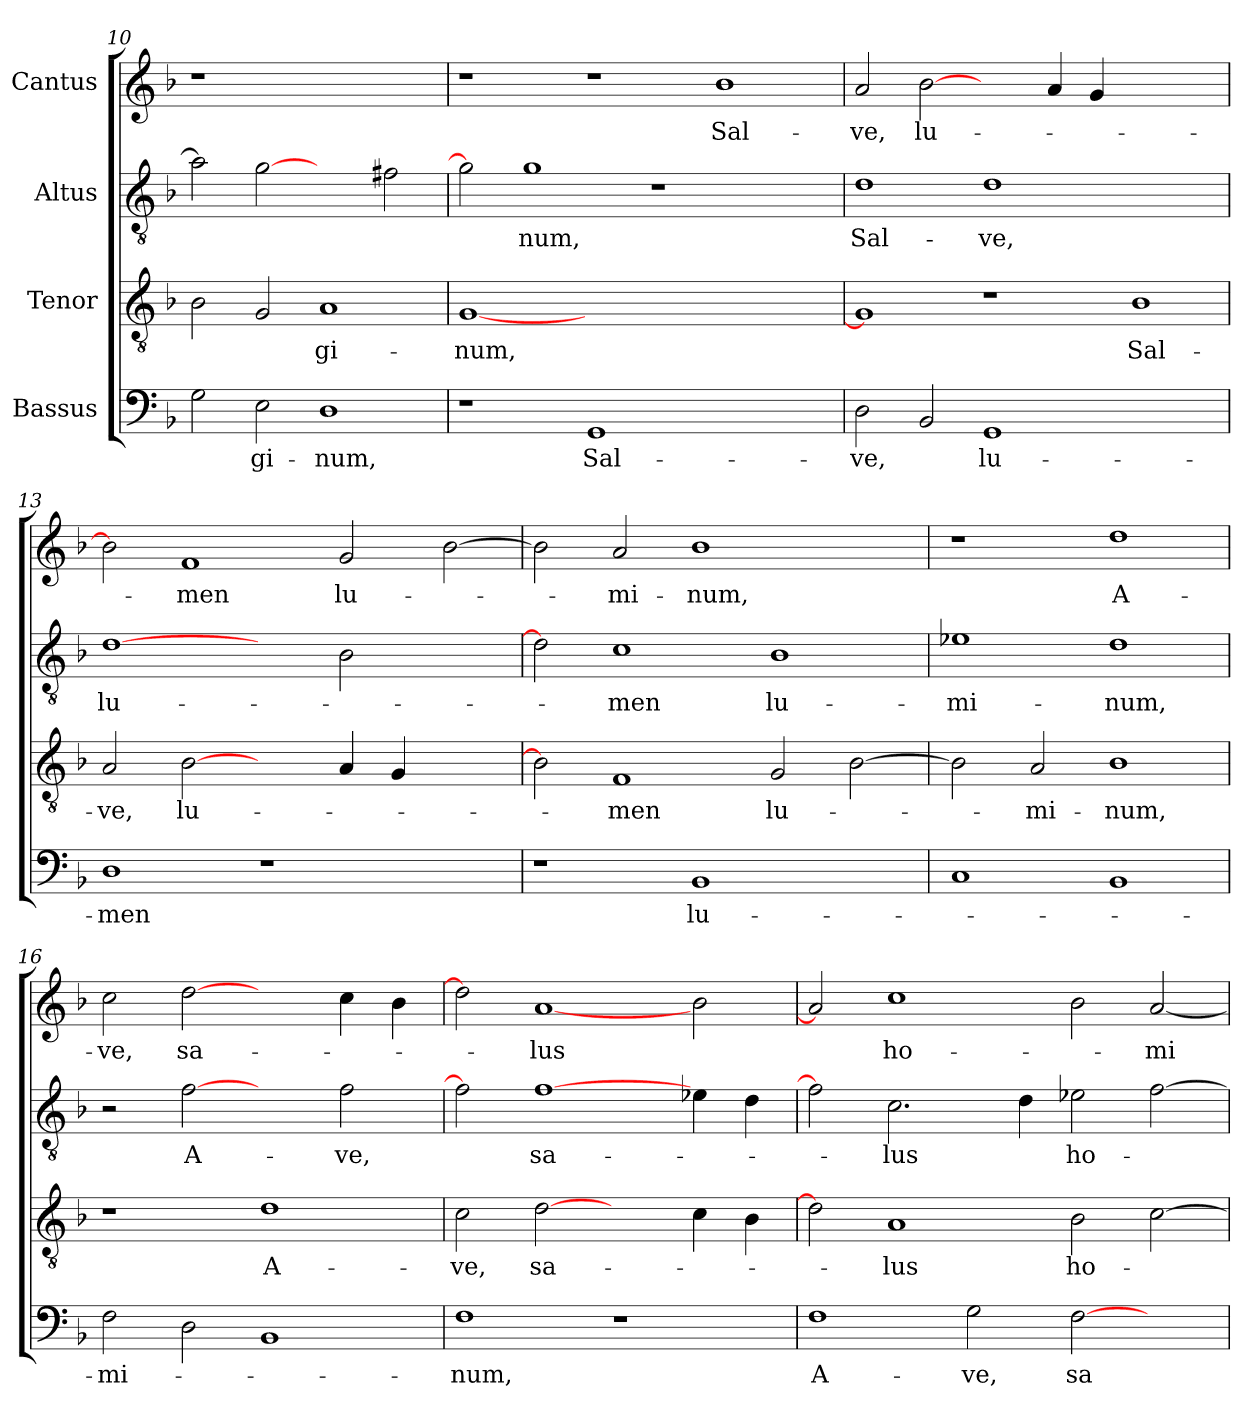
**kern	**text	**kern	**text	**kern	**text	**kern	**text
*part4	*part4	*part3	*part3	*part2	*part2	*part1	*part1
*staff4	*staff4	*staff3	*staff3	*staff2	*staff2	*staff1	*staff1
*I"Bassus	*	*I"Tenor	*	*I"Altus	*	*I"Cantus	*
*clefF4	*	*clefGv2	*	*clefGv2	*	*clefG2	*
*k[b-]	*	*k[b-]	*	*k[b-]	*	*k[b-]	*
*F:	*	*F:	*	*F:	*	*F:	*
=10	=10	=10	=10	=10	=10	=10	=10
2G\	.	2B-\	.	2a\]	.	1r	.
!	!LO:LY:i	!	!	!	!	!	!
2E\	-gi-	2G/	.	[2g\	.	.	.
!	!LO:LY:i	!	!	!	!	!	!
1D\	-num,	1A/	-gi-	2ryy	.	1ryy	.
.	.	.	.	2f#X\	.	.	.
=11	=11	=11	=11	=11	=11	=11	=11
1r	.	[1G/	-num,	2g\]	.	1r	.
.	.	.	.	1g\	-num,	.	.
!	!LO:LY:i	!	!	!	!	!	!
1GG/	Sal-	0ryy	.	.	.	1r	.
.	.	.	.	1r	.	.	.
1ryy	.	.	.	.	.	1b-\	Sal-
.	.	.	.	2ryy	.	.	.
=12	=12	=12	=12	=12	=12	=12	=12
!	!LO:LY:i	!	!	!	!	!	!
2D\	-ve,	1G/]	.	1d\	Sal-	2a/	-ve,
2BB-/	.	.	.	.	.	[2b-\	lu-
1GG/	lu-	1r	.	1d\	-ve,	2ryy	.
.	.	.	.	.	.	4a/	.
.	.	.	.	.	.	4g/	.
1ryy	.	1B-\	Sal-	1ryy	.	1ryy	.
=13	=13	=13	=13	=13	=13	=13	=13
1D\	-men	2A/	-ve,	[1d\	lu-	2b-\]	.
.	.	[2B-\	lu-	.	.	1f/	-men
1r	.	2ryy	.	2ryy	.	.	.
.	.	4A/	.	2B-\	.	2g/	lu-
.	.	4G/	.	.	.	.	.
2ryy	.	2ryy	.	2ryy	.	[2b-\	.
=14	=14	=14	=14	=14	=14	=14	=14
1r	.	2B-\]	.	2d\]	.	2b-\]	.
.	.	1F/	-men	1c\	-men	2a/	-mi-
1BB-/	lu-	.	.	.	.	1b-\	-num,
.	.	2G/	lu-	1B-\	lu-	.	.
2ryy	.	[2B-\	.	.	.	2ryy	.
!!LO:LB:g=z
=15	=15	=15	=15	=15	=15	=15	=15
1C/	.	2B-\]	.	1e-X\	-mi-	1r	.
.	.	2A/	-mi-	.	.	.	.
1BB-/	.	1B-\	-num,	1d\	-num,	1dd\	A-
=16	=16	=16	=16	=16	=16	=16	=16
2F\	-mi-	1r	.	2r	.	2cc\	-ve,
2D\	.	.	.	[2f\	A-	[2dd\	sa-
1BB-/	.	1d\	A-	2ryy	.	2ryy	.
.	.	.	.	2f\	-ve,	4cc\	.
.	.	.	.	.	.	4b-\	.
=17	=17	=17	=17	=17	=17	=17	=17
1F\	-num,	2c\	-ve,	2f\]	.	2dd\]	.
.	.	[2d\	sa-	[1f\	sa-	[1a/	-lus
1r	.	2ryy	.	.	.	.	.
.	.	4c\	.	4e-X\	.	2b-\	.
.	.	4B-\	.	4d\	.	.	.
=18	=18	=18	=18	=18	=18	=18	=18
!	!LO:LY:i	!	!	!	!	!	!
1F\	A-	2d\]	.	2f\]	.	2a/]	.
.	.	1A/	-lus	2.c\	-lus	1cc\	ho-
!	!LO:LY:i	!	!	!	!	!	!
2G\	-ve,	.	.	.	.	.	.
.	.	.	.	4d\	.	.	.
!	!LO:LY:i	!	!	!	!	!	!
[2F\	sa-	2B-\	ho-	2e-X\	ho-	2b-\	.
2ryy	.	[2c\	.	[2f\	.	[2a/	-mi-
=	=	=	=	=	=	=	=
*-	*-	*-	*-	*-	*-	*-	*-
